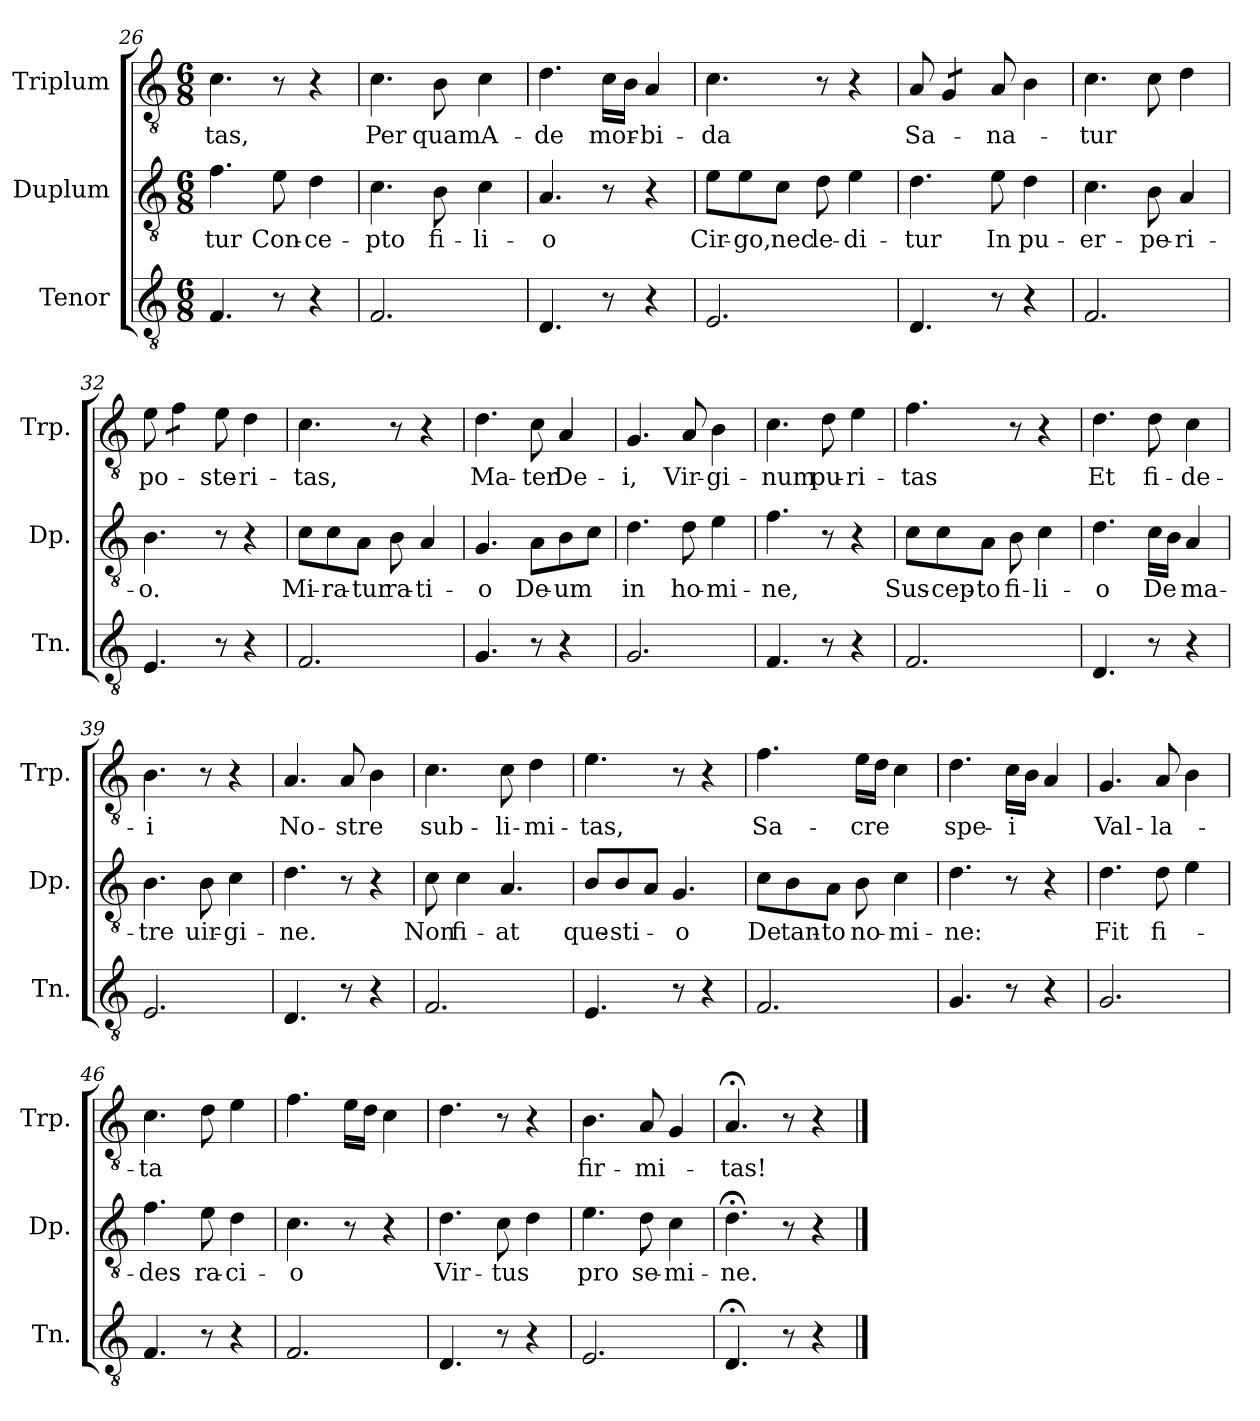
**kern	**kern	**text	**kern	**text
*part3	*part2	*part2	*part1	*part1
*staff3	*staff2	*staff2	*staff1	*staff1
*I"Tenor	*I"Duplum	*	*I"Triplum	*
*I'Tn.	*I'Dp.	*	*I'Trp.	*
*clefGv2	*clefGv2	*	*clefGv2	*
*k[]	*k[]	*	*k[]	*
*M6/8	*M6/8	*	*M6/8	*
=26	=26	=26	=26	=26
!	!	!LO:LY:b	!	!LO:LY:b
4.F/	4.f\	-tur	4.c\	-tas,
!	!	!LO:LY:b	!	!
8r	8e\	Con-	8r	.
!	!	!LO:LY:b	!	!
4r	4d\	-ce-	4r	.
=27	=27	=27	=27	=27
!	!	!LO:LY:b	!	!LO:LY:b
2.F/	4.c\	-pto	4.c\	Per
!	!	!LO:LY:b	!	!LO:LY:b
.	8B\	fi-	8B\	quam
!	!	!LO:LY:b	!	!LO:LY:b
.	4c\	-li-	4c\	A-
=28	=28	=28	=28	=28
!	!	!LO:LY:b	!	!LO:LY:b
4.D/	4.A/	-o	4.d\	-de
!	!	!	!	!LO:LY:b
8r	8r	.	16c\LL	mor-
.	.	.	16B\JJ	.
!	!	!	!	!LO:LY:b
4r	4r	.	4A/	-bi-
!!LO:LB:g=z
=29	=29	=29	=29	=29
!	!	!LO:LY:b	!	!LO:LY:b
2.E/	8e\L	Cir-	4.c\	-da
!	!	!LO:LY:b	!	!
.	8e\	-go,	.	.
!	!	!LO:LY:b	!	!
.	8c\J	nec	.	.
!	!	!LO:LY:b	!	!
.	8d\	le-	8r	.
!	!	!LO:LY:b	!	!
.	4e\	-di-	4r	.
=30	=30	=30	=30	=30
!	!	!LO:LY:b	!	!LO:LY:b
4.D/	4.d\	-tur	8A/	Sa-
*	*	*	*tremolo	*
.	.	.	8G/L	.
.	.	.	8G/J	.
*	*	*	*Xtremolo	*
!	!	!LO:LY:b	!	!LO:LY:b
8r	8e\	In	8A/	-na-
!	!	!LO:LY:b	!	!
4r	4d\	pu-	4B\	.
=31	=31	=31	=31	=31
!	!	!LO:LY:b	!	!LO:LY:b
2.F/	4.c\	-er-	4.c\	-tur
!	!	!LO:LY:b	!	!
.	8B\	-pe-	8c\	.
!	!	!LO:LY:b	!	!
.	4A/	-ri-	4d\	.
=32	=32	=32	=32	=32
!	!	!LO:LY:b	!	!LO:LY:b
4.E/	4.B\	-o.	8e\	po-
*	*	*	*tremolo	*
.	.	.	8f\L	.
.	.	.	8f\J	.
*	*	*	*Xtremolo	*
!	!	!	!	!LO:LY:b
8r	8r	.	8e\	-ste-
!	!	!	!	!LO:LY:b
4r	4r	.	4d\	-ri-
=33	=33	=33	=33	=33
!	!	!LO:LY:b	!	!LO:LY:b
2.F/	8c\L	Mi-	4.c\	-tas,
!	!	!LO:LY:b	!	!
.	8c\	-ra-	.	.
!	!	!LO:LY:b	!	!
.	8A\J	-tur	.	.
!	!	!LO:LY:b	!	!
.	8B\	ra-	8r	.
!	!	!LO:LY:b	!	!
.	4A/	-ti-	4r	.
=34	=34	=34	=34	=34
!	!	!LO:LY:b	!	!LO:LY:b
4.G/	4.G/	-o	4.d\	Ma-
!	!	!LO:LY:b	!	!LO:LY:b
8r	8A\L	De-	8c\	-ter
!	!	!LO:LY:b	!	!LO:LY:b
4r	8B\	-um	4A/	De-
.	8c\J	.	.	.
=35	=35	=35	=35	=35
!	!	!LO:LY:b	!	!LO:LY:b
2.G/	4.d\	in	4.G/	-i,
!	!	!LO:LY:b	!	!LO:LY:b
.	8d\	ho-	8A/	Vir-
!	!	!LO:LY:b	!	!LO:LY:b
.	4e\	-mi-	4B\	-gi-
!!LO:LB:g=z
=36	=36	=36	=36	=36
!	!	!LO:LY:b	!	!LO:LY:b
4.F/	4.f\	-ne,	4.c\	-num
!	!	!	!	!LO:LY:b
8r	8r	.	8d\	pu-
!	!	!	!	!LO:LY:b
4r	4r	.	4e\	-ri-
=37	=37	=37	=37	=37
!	!	!LO:LY:b	!	!LO:LY:b
2.F/	8c\L	Sus-	4.f\	-tas
!	!	!LO:LY:b	!	!
.	8c\	-cep-	.	.
!	!	!LO:LY:b	!	!
.	8A\J	-to	.	.
!	!	!LO:LY:b	!	!
.	8B\	fi-	8r	.
!	!	!LO:LY:b	!	!
.	4c\	-li-	4r	.
=38	=38	=38	=38	=38
!	!	!LO:LY:b	!	!LO:LY:b
4.D/	4.d\	-o	4.d\	Et
!	!	!LO:LY:b	!	!LO:LY:b
8r	16c\LL	De	8d\	fi-
.	16B\JJ	.	.	.
!	!	!LO:LY:b	!	!LO:LY:b
4r	4A/	ma-	4c\	-de-
=39	=39	=39	=39	=39
!	!	!LO:LY:b	!	!LO:LY:b
2.E/	4.B\	-tre	4.B\	-i
!	!	!LO:LY:b	!	!
.	8B\	uir-	8r	.
!	!	!LO:LY:b	!	!
.	4c\	-gi-	4r	.
=40	=40	=40	=40	=40
!	!	!LO:LY:b	!	!LO:LY:b
4.D/	4.d\	-ne.	4.A/	No-
!	!	!	!	!LO:LY:b
8r	8r	.	8A/	-stre
4r	4r	.	4B\	.
=41	=41	=41	=41	=41
!	!	!LO:LY:b	!	!LO:LY:b
2.F/	8c\	Non	4.c\	sub-
!	!	!LO:LY:b	!	!
.	4c\	fi-	.	.
!	!	!LO:LY:b	!	!LO:LY:b
.	4.A/	-at	8c\	-li-
!	!	!	!	!LO:LY:b
.	.	.	4d\	-mi-
=42	=42	=42	=42	=42
!	!	!LO:LY:b	!	!LO:LY:b
4.E/	8B/L	que-	4.e\	-tas,
!	!	!LO:LY:b	!	!
.	8B/	-sti-	.	.
.	8A/J	.	.	.
!	!	!LO:LY:b	!	!
8r	4.G/	-o	8r	.
4r	.	.	4r	.
!!LO:LB:g=z
=43	=43	=43	=43	=43
!	!	!LO:LY:b	!	!LO:LY:b
2.F/	8c\L	De	4.f\	Sa-
!	!	!LO:LY:b	!	!
.	8B\	tan-	.	.
!	!	!LO:LY:b	!	!
.	8A\J	-to	.	.
!	!	!LO:LY:b	!	!LO:LY:b
.	8B\	no-	16e\LL	-cre
.	.	.	16d\JJ	.
!	!	!LO:LY:b	!	!
.	4c\	-mi-	4c\	.
=44	=44	=44	=44	=44
!	!	!LO:LY:b	!	!LO:LY:b
4.G/	4.d\	-ne:	4.d\	spe-
!	!	!	!	!LO:LY:b
8r	8r	.	16c\LL	-i
.	.	.	16B\JJ	.
4r	4r	.	4A/	.
=45	=45	=45	=45	=45
!	!	!LO:LY:b	!	!LO:LY:b
2.G/	4.d\	Fit	4.G/	Val-
!	!	!LO:LY:b	!	!LO:LY:b
.	8d\	fi-	8A/	-la-
.	4e\	.	4B\	.
=46	=46	=46	=46	=46
!	!	!LO:LY:b	!	!LO:LY:b
4.F/	4.f\	-des	4.c\	-ta
!	!	!LO:LY:b	!	!
8r	8e\	ra-	8d\	.
!	!	!LO:LY:b	!	!
4r	4d\	-ci-	4e\	.
=47	=47	=47	=47	=47
!	!	!LO:LY:b	!	!
2.F/	4.c\	-o	4.f\	.
.	8r	.	16e\LL	.
.	.	.	16d\JJ	.
.	4r	.	4c\	.
=48	=48	=48	=48	=48
!	!	!LO:LY:b	!	!
4.D/	4.d\	Vir-	4.d\	.
!	!	!LO:LY:b	!	!
8r	8c\	-tus	8r	.
4r	4d\	.	4r	.
=49	=49	=49	=49	=49
!	!	!LO:LY:b	!	!LO:LY:b
2.E/	4.e\	pro	4.B\	fir-
!	!	!LO:LY:b	!	!LO:LY:b
.	8d\	se-	8A/	-mi-
!	!	!LO:LY:b	!	!
.	4c\	-mi-	4G/	.
=50	=50	=50	=50	=50
!	!	!LO:LY:b	!	!LO:LY:b
4.D;</	4.d;<\	-ne.	4.A;</	-tas!
8r	8r	.	8r	.
4r	4r	.	4r	.
==	==	==	==	==
*-	*-	*-	*-	*-
